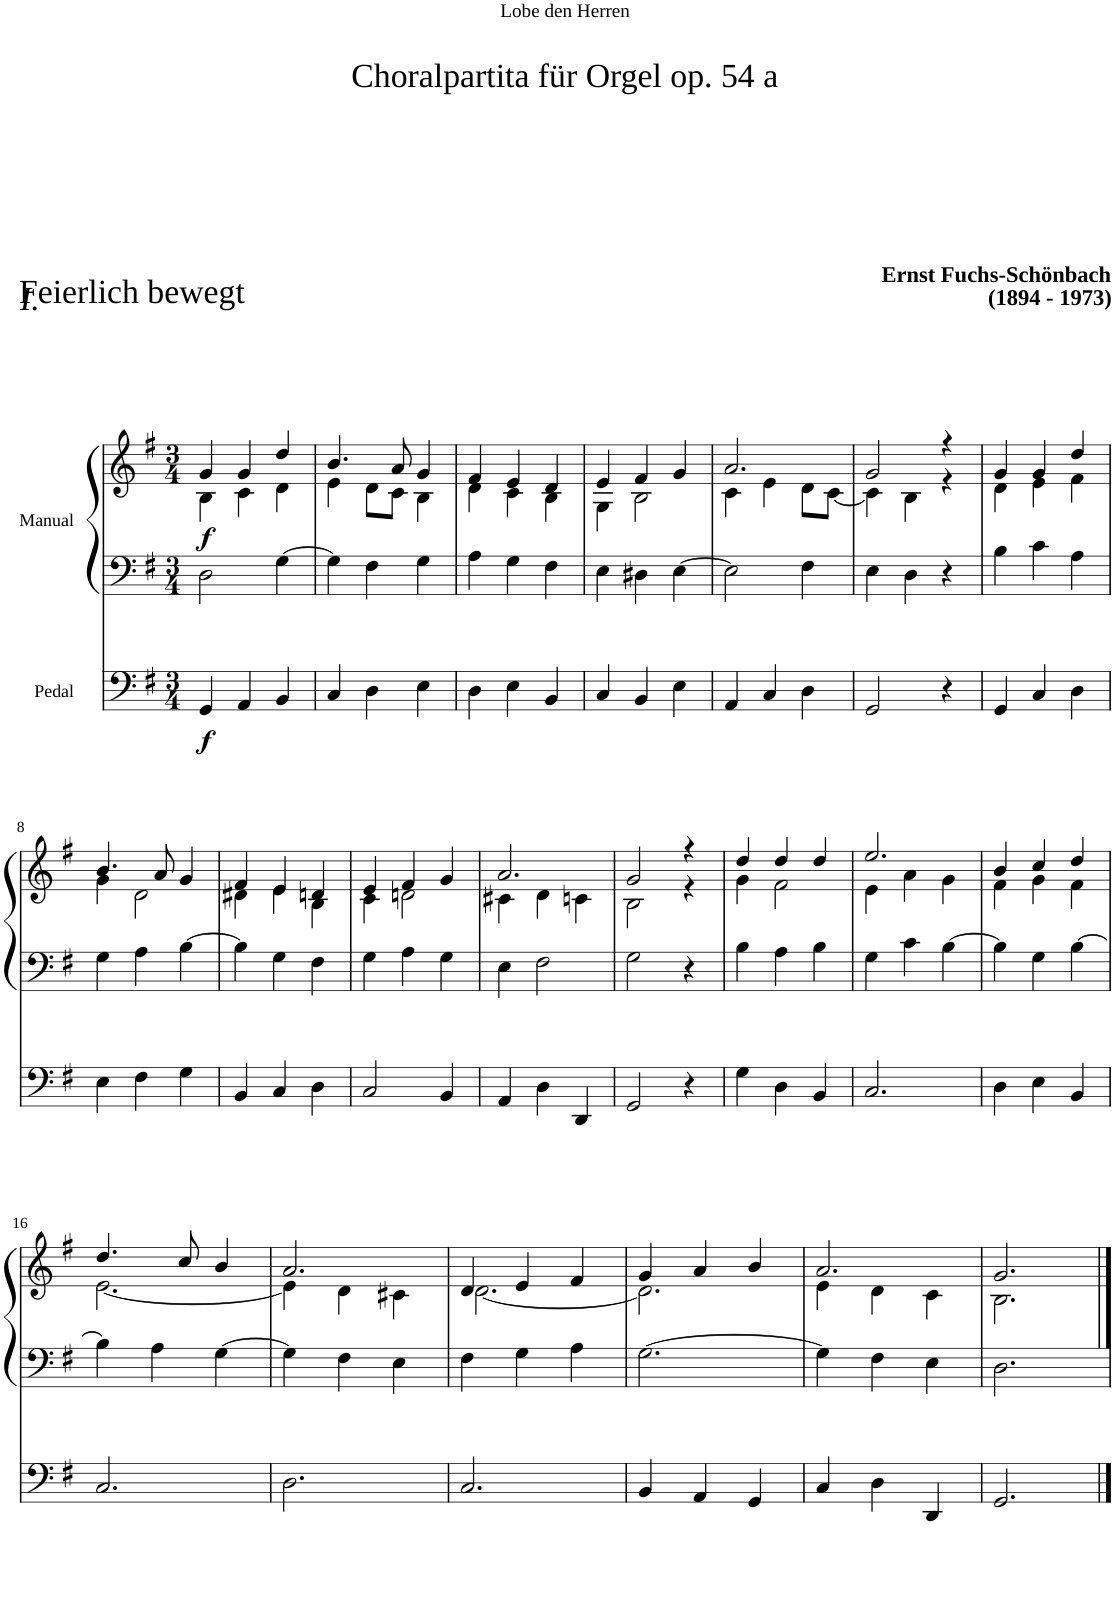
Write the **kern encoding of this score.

**kern	**dynam	**kern	**kern	**dynam
*part2	*part2	*part1	*part1	*part1
*staff3	*staff3	*staff2	*staff1	*staff1/2
*I"Pedal	*	*I"Manual	*	*
*clefF4	*	*clefF4	*clefG2	*
*k[f#]	*	*k[f#]	*k[f#]	*
*G:	*	*G:	*G:	*
*M3/4	*	*M3/4	*M3/4	*
=1	=1	=1	=1	=1
*	*	*	*^	*
!	!LO:DY:b	!	!	!	!LO:DY:b
4GG/	f	2D\	4g/	4B\	f
4AA/	.	.	4g/	4c\	.
4BB/	.	[4G\	4dd/	4d\	.
=2	=2	=2	=2	=2	=2
4C/	.	4G\]	4.b/	4e\	.
4D\	.	4F#\	.	8d\L	.
.	.	.	8a/	8c\J	.
4E\	.	4G\	4g/	4B\	.
=3	=3	=3	=3	=3	=3
4D\	.	4A\	4f#/	4d\	.
4E\	.	4G\	4e/	4c\	.
4BB/	.	4F#\	4d/	4B\	.
=4	=4	=4	=4	=4	=4
4C/	.	4E\	4e/	4G\	.
4BB/	.	4D#X\	4f#/	2B\	.
4E\	.	[4E\	4g/	.	.
=5	=5	=5	=5	=5	=5
4AA/	.	2E\]	2.a/	4c\	.
4C/	.	.	.	4e\	.
4D\	.	4F#\	.	8d\L	.
.	.	.	.	[8c\J	.
=6	=6	=6	=6	=6	=6
2GG/	.	4E\	2g/	4c\]	.
.	.	4D\	.	4B\	.
4r	.	4r	4r	4r	.
=7	=7	=7	=7	=7	=7
4GG/	.	4B\	4g/	4d\	.
4C/	.	4c\	4g/	4e\	.
4D\	.	4A\	4dd/	4f#\	.
!!LO:LB:g=z	!!
=8	=8	=8	=8	=8	=8
4E\	.	4G\	4.b/	4g\	.
4F#\	.	4A\	.	2d\	.
.	.	.	8a/	.	.
4G\	.	[4B\	4g/	.	.
=9	=9	=9	=9	=9	=9
4BB/	.	4B\]	4f#/	4d#X\	.
4C/	.	4G\	4e/	4e\	.
4D\	.	4F#\	4dn/	4B\	.
=10	=10	=10	=10	=10	=10
2C/	.	4G\	4e/	4c\	.
.	.	4A\	4f#/	2dn\	.
4BB/	.	4G\	4g/	.	.
=11	=11	=11	=11	=11	=11
4AA/	.	4E\	2.a/	4c#X\	.
4D\	.	2F#\	.	4d\	.
4DD/	.	.	.	4cn\	.
=12	=12	=12	=12	=12	=12
2GG/	.	2G\	2g/	2B\	.
4r	.	4r	4r	4r	.
=13	=13	=13	=13	=13	=13
4G\	.	4B\	4dd/	4g\	.
4D\	.	4A\	4dd/	2f#\	.
4BB/	.	4B\	4dd/	.	.
=14	=14	=14	=14	=14	=14
2.C/	.	4G\	2.ee/	4e\	.
.	.	4c\	.	4a\	.
.	.	[4B\	.	4g\	.
=15	=15	=15	=15	=15	=15
4D\	.	4B\]	4b/	4f#\	.
4E\	.	4G\	4cc/	4g\	.
4BB/	.	[4B\	4dd/	4f#\	.
!!LO:LB:g=z	!!
=16	=16	=16	=16	=16	=16
2.C/	.	4B\]	4.dd/	[2.e\	.
.	.	4A\	.	.	.
.	.	.	8cc/	.	.
.	.	[4G\	4b/	.	.
=17	=17	=17	=17	=17	=17
2.D\	.	4G\]	2.a/	4e\]	.
.	.	4F#\	.	4d\	.
.	.	4E\	.	4c#X\	.
=18	=18	=18	=18	=18	=18
2.C/	.	4F#\	4d/	[2.d\	.
.	.	4G\	4e/	.	.
.	.	4A\	4f#/	.	.
=19	=19	=19	=19	=19	=19
4BB/	.	[2.G\	4g/	2.d\]	.
4AA/	.	.	4a/	.	.
4GG/	.	.	4b/	.	.
=20	=20	=20	=20	=20	=20
4C/	.	4G\]	2.a/	4e\	.
4D\	.	4F#\	.	4d\	.
4DD/	.	4E\	.	4c\	.
=21	=21	=21	=21	=21	=21
2.GG/	.	2.D\	2.g/	2.B\	.
*	*	*	*v	*v	*
==	==	==	==	==
*-	*-	*-	*-	*-
